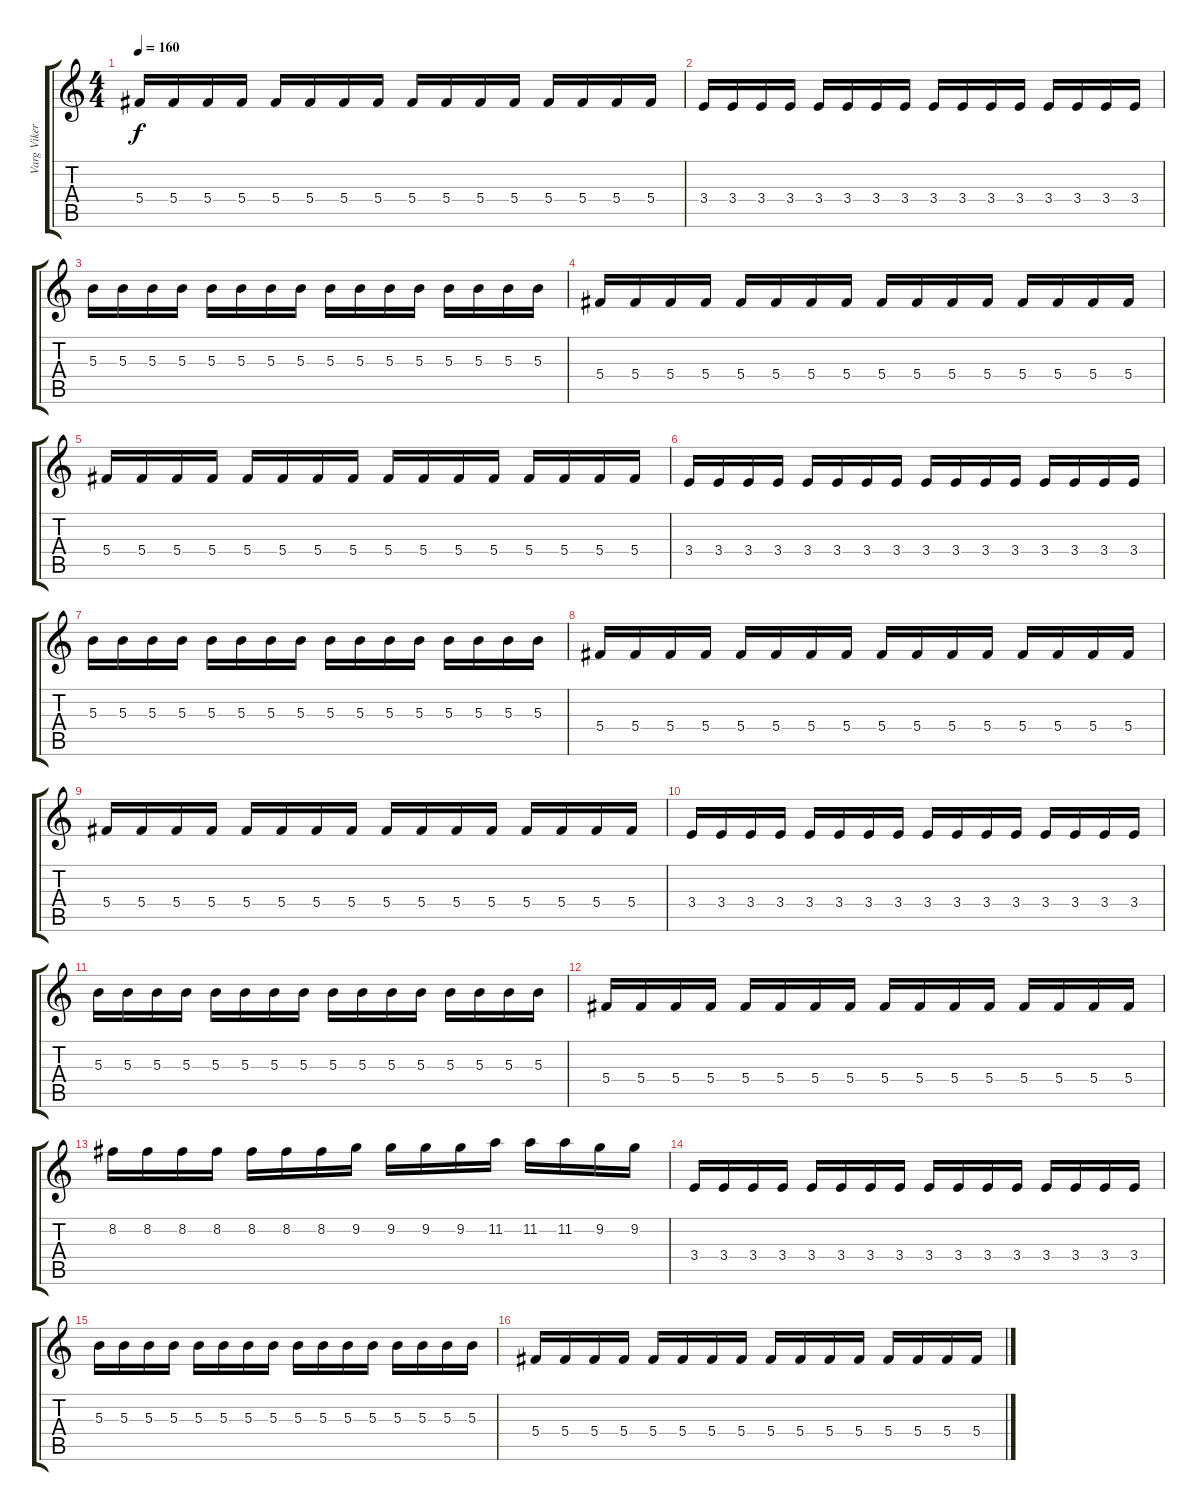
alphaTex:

\track ("Varg Vikernes" "Varg Viker") {instrument distortionguitar}
\staff {score tabs}
\tuning (Eb4 Bb3 Gb3 Db3 Ab2 Eb2) {hide}
\ts (4 4)
\tempo 160
\clef g2
\ks c
5.4.16{dy f} 5.4.16 5.4.16 5.4.16 5.4.16 5.4.16 5.4.16 5.4.16 5.4.16 5.4.16 5.4.16 5.4.16 5.4.16 5.4.16 5.4.16 5.4.16 |
3.4.16 3.4.16 3.4.16 3.4.16 3.4.16 3.4.16 3.4.16 3.4.16 3.4.16 3.4.16 3.4.16 3.4.16 3.4.16 3.4.16 3.4.16 3.4.16 |
5.3.16 5.3.16 5.3.16 5.3.16 5.3.16 5.3.16 5.3.16 5.3.16 5.3.16 5.3.16 5.3.16 5.3.16 5.3.16 5.3.16 5.3.16 5.3.16 |
5.4.16 5.4.16 5.4.16 5.4.16 5.4.16 5.4.16 5.4.16 5.4.16 5.4.16 5.4.16 5.4.16 5.4.16 5.4.16 5.4.16 5.4.16 5.4.16 |
5.4.16 5.4.16 5.4.16 5.4.16 5.4.16 5.4.16 5.4.16 5.4.16 5.4.16 5.4.16 5.4.16 5.4.16 5.4.16 5.4.16 5.4.16 5.4.16 |
3.4.16 3.4.16 3.4.16 3.4.16 3.4.16 3.4.16 3.4.16 3.4.16 3.4.16 3.4.16 3.4.16 3.4.16 3.4.16 3.4.16 3.4.16 3.4.16 |
5.3.16 5.3.16 5.3.16 5.3.16 5.3.16 5.3.16 5.3.16 5.3.16 5.3.16 5.3.16 5.3.16 5.3.16 5.3.16 5.3.16 5.3.16 5.3.16 |
5.4.16 5.4.16 5.4.16 5.4.16 5.4.16 5.4.16 5.4.16 5.4.16 5.4.16 5.4.16 5.4.16 5.4.16 5.4.16 5.4.16 5.4.16 5.4.16 |
5.4.16 5.4.16 5.4.16 5.4.16 5.4.16 5.4.16 5.4.16 5.4.16 5.4.16 5.4.16 5.4.16 5.4.16 5.4.16 5.4.16 5.4.16 5.4.16 |
3.4.16 3.4.16 3.4.16 3.4.16 3.4.16 3.4.16 3.4.16 3.4.16 3.4.16 3.4.16 3.4.16 3.4.16 3.4.16 3.4.16 3.4.16 3.4.16 |
5.3.16 5.3.16 5.3.16 5.3.16 5.3.16 5.3.16 5.3.16 5.3.16 5.3.16 5.3.16 5.3.16 5.3.16 5.3.16 5.3.16 5.3.16 5.3.16 |
5.4.16 5.4.16 5.4.16 5.4.16 5.4.16 5.4.16 5.4.16 5.4.16 5.4.16 5.4.16 5.4.16 5.4.16 5.4.16 5.4.16 5.4.16 5.4.16 |
8.2.16 8.2.16 8.2.16 8.2.16 8.2.16 8.2.16 8.2.16 9.2.16 9.2.16 9.2.16 9.2.16 11.2.16 11.2.16 11.2.16 9.2.16 9.2.16 |
3.4.16 3.4.16 3.4.16 3.4.16 3.4.16 3.4.16 3.4.16 3.4.16 3.4.16 3.4.16 3.4.16 3.4.16 3.4.16 3.4.16 3.4.16 3.4.16 |
5.3.16 5.3.16 5.3.16 5.3.16 5.3.16 5.3.16 5.3.16 5.3.16 5.3.16 5.3.16 5.3.16 5.3.16 5.3.16 5.3.16 5.3.16 5.3.16 |
5.4.16 5.4.16 5.4.16 5.4.16 5.4.16 5.4.16 5.4.16 5.4.16 5.4.16 5.4.16 5.4.16 5.4.16 5.4.16 5.4.16 5.4.16 5.4.16
